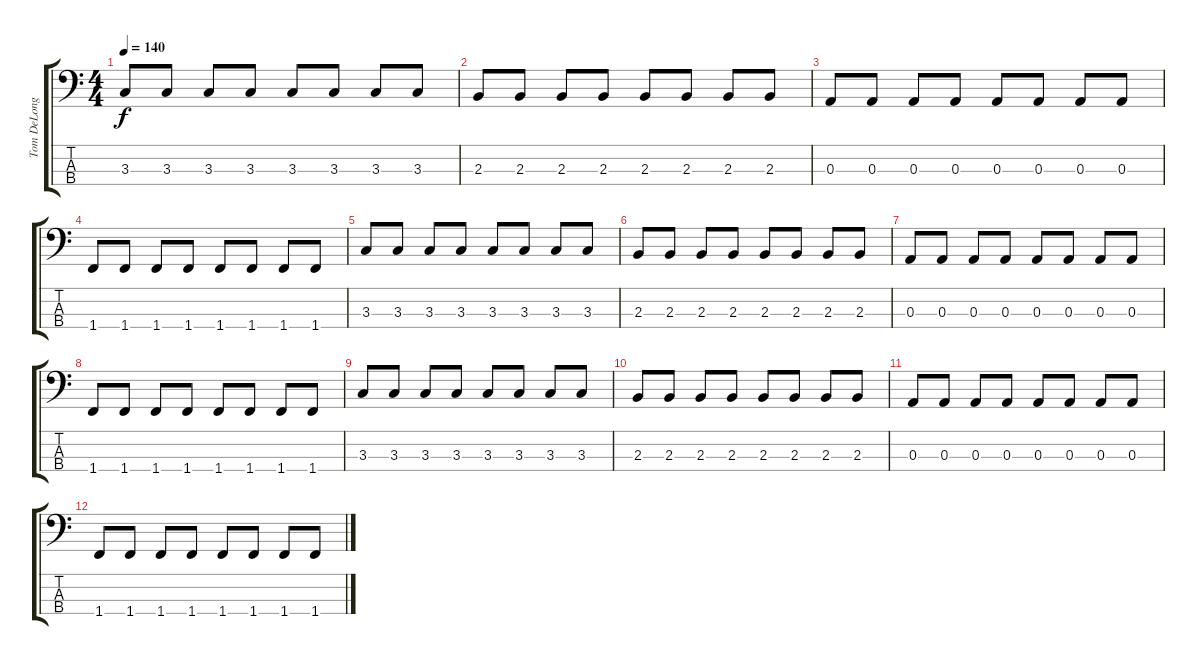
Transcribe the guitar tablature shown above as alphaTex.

\track ("Tom DeLonge Bass" "Tom DeLong") {instrument electricbassfinger}
\staff {score tabs}
\tuning (G2 D2 A1 E1) {hide}
\ts (4 4)
\tempo 140
\clef f4
\ks c
3.3.8{dy f} 3.3.8 3.3.8 3.3.8 3.3.8 3.3.8 3.3.8 3.3.8 |
2.3.8 2.3.8 2.3.8 2.3.8 2.3.8 2.3.8 2.3.8 2.3.8 |
0.3.8 0.3.8 0.3.8 0.3.8 0.3.8 0.3.8 0.3.8 0.3.8 |
1.4.8 1.4.8 1.4.8 1.4.8 1.4.8 1.4.8 1.4.8 1.4.8 |
3.3.8 3.3.8 3.3.8 3.3.8 3.3.8 3.3.8 3.3.8 3.3.8 |
2.3.8 2.3.8 2.3.8 2.3.8 2.3.8 2.3.8 2.3.8 2.3.8 |
0.3.8 0.3.8 0.3.8 0.3.8 0.3.8 0.3.8 0.3.8 0.3.8 |
1.4.8 1.4.8 1.4.8 1.4.8 1.4.8 1.4.8 1.4.8 1.4.8 |
3.3.8 3.3.8 3.3.8 3.3.8 3.3.8 3.3.8 3.3.8 3.3.8 |
2.3.8 2.3.8 2.3.8 2.3.8 2.3.8 2.3.8 2.3.8 2.3.8 |
0.3.8 0.3.8 0.3.8 0.3.8 0.3.8 0.3.8 0.3.8 0.3.8 |
1.4.8 1.4.8 1.4.8 1.4.8 1.4.8 1.4.8 1.4.8 1.4.8
